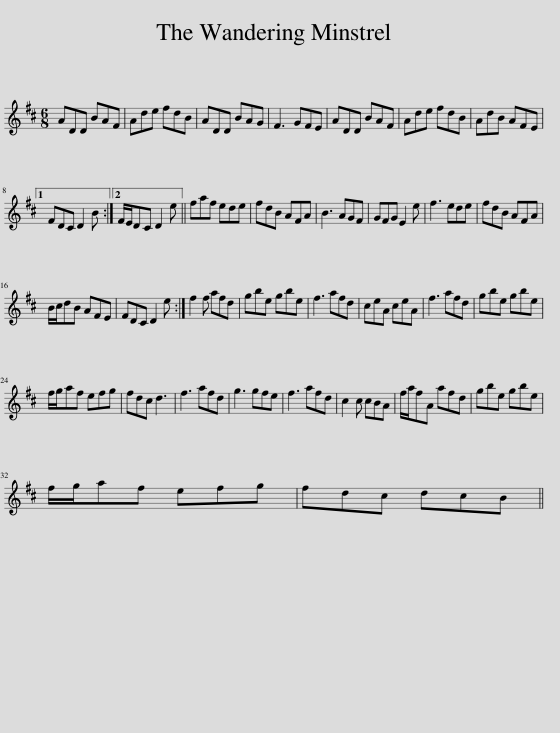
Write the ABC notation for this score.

X:1
L:1/8
M:6/8
I:linebreak $
K:D
V:1 treble
V:1
 ADD BAF | Ade fdB | ADD BAG | F3 GFE | ADD BAF | %5
 Ade fdB | AdB AFE |1$ FDC D2 B :|2 F/E/DC D2 e || faf ede | %10
 fdB AFA | B3 AGF | GFG E2 e | f3 ede | fdB AFA |$ %15
 B/c/dB AFE | FDC D2 e :| f2 f afd | gbe gbe | f3 afd | %20
 ceA ceA | f3 afd | gbe gbe |$ f/g/af efg | fdc d3 | %25
 f3 afd | g3 gfe | f3 afd | c2 c cBA | f/a/fA afd | %30
 gbe gbe |$ f/g/af efg | fdc dcB || %33
